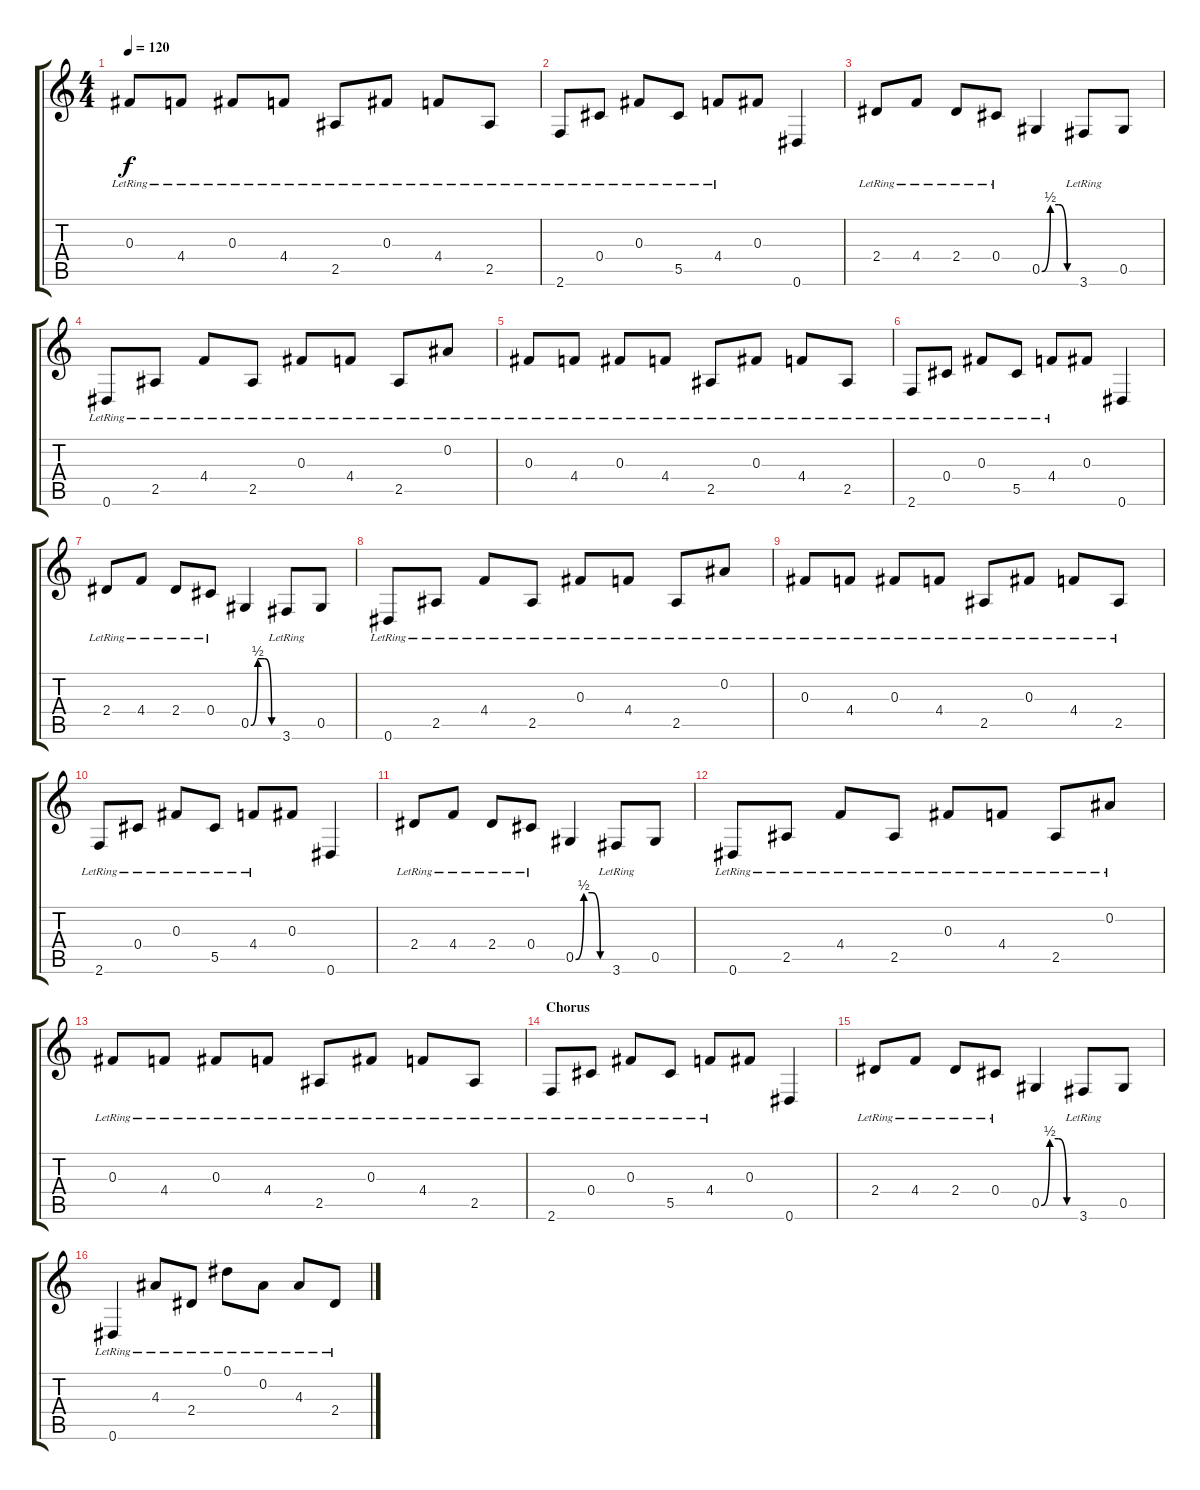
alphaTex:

\track (" " " ") {instrument electricguitarclean}
\staff {score tabs}
\tuning (Eb4 Bb3 Gb3 Db3 Ab2 Eb2) {hide}
\ts (4 4)
\tempo 120
\clef g2
\ks c
0.3{lr}.8{dy f} 4.4{lr}.8 0.3{lr}.8 4.4{lr}.8 2.5{lr}.8 0.3{lr}.8 4.4{lr}.8 2.5{lr}.8 |
2.6{lr}.8 0.4{lr}.8 0.3{lr}.8 5.5{lr}.8 4.4{lr}.8 0.3.8 0.6.4 |
2.4{lr}.8 4.4{lr}.8 2.4{lr}.8 0.4{lr}.8 0.5{be (custom 0 0 15 2 30 2 45 0 60 0)}.4 3.6{lr}.8 0.5.8 |
0.6{lr}.8 2.5{lr}.8 4.4{lr}.8 2.5{lr}.8 0.3{lr}.8 4.4{lr}.8 2.5{lr}.8 0.2{lr}.8 |
0.3{lr}.8 4.4{lr}.8 0.3{lr}.8 4.4{lr}.8 2.5{lr}.8 0.3{lr}.8 4.4{lr}.8 2.5{lr}.8 |
2.6{lr}.8 0.4{lr}.8 0.3{lr}.8 5.5{lr}.8 4.4{lr}.8 0.3.8 0.6.4 |
2.4{lr}.8 4.4{lr}.8 2.4{lr}.8 0.4{lr}.8 0.5{be (custom 0 0 15 2 30 2 45 0 60 0)}.4 3.6{lr}.8 0.5.8 |
0.6{lr}.8 2.5{lr}.8 4.4{lr}.8 2.5{lr}.8 0.3{lr}.8 4.4{lr}.8 2.5{lr}.8 0.2{lr}.8 |
0.3{lr}.8 4.4{lr}.8 0.3{lr}.8 4.4{lr}.8 2.5{lr}.8 0.3{lr}.8 4.4{lr}.8 2.5{lr}.8 |
2.6{lr}.8 0.4{lr}.8 0.3{lr}.8 5.5{lr}.8 4.4{lr}.8 0.3.8 0.6.4 |
2.4{lr}.8 4.4{lr}.8 2.4{lr}.8 0.4{lr}.8 0.5{be (custom 0 0 15 2 30 2 45 0 60 0)}.4 3.6{lr}.8 0.5.8 |
0.6{lr}.8 2.5{lr}.8 4.4{lr}.8 2.5{lr}.8 0.3{lr}.8 4.4{lr}.8 2.5{lr}.8 0.2{lr}.8 |
0.3{lr}.8 4.4{lr}.8 0.3{lr}.8 4.4{lr}.8 2.5{lr}.8 0.3{lr}.8 4.4{lr}.8 2.5{lr}.8 |
\section ("" "Chorus")
2.6{lr}.8 0.4{lr}.8 0.3{lr}.8 5.5{lr}.8 4.4{lr}.8 0.3.8 0.6.4 |
2.4{lr}.8 4.4{lr}.8 2.4{lr}.8 0.4{lr}.8 0.5{be (custom 0 0 15 2 30 2 45 0 60 0)}.4 3.6{lr}.8 0.5.8 |
0.6{lr}.4 4.3{lr}.8 2.4{lr}.8 0.1{lr}.8 0.2{lr}.8 4.3{lr}.8 2.4{lr}.8
